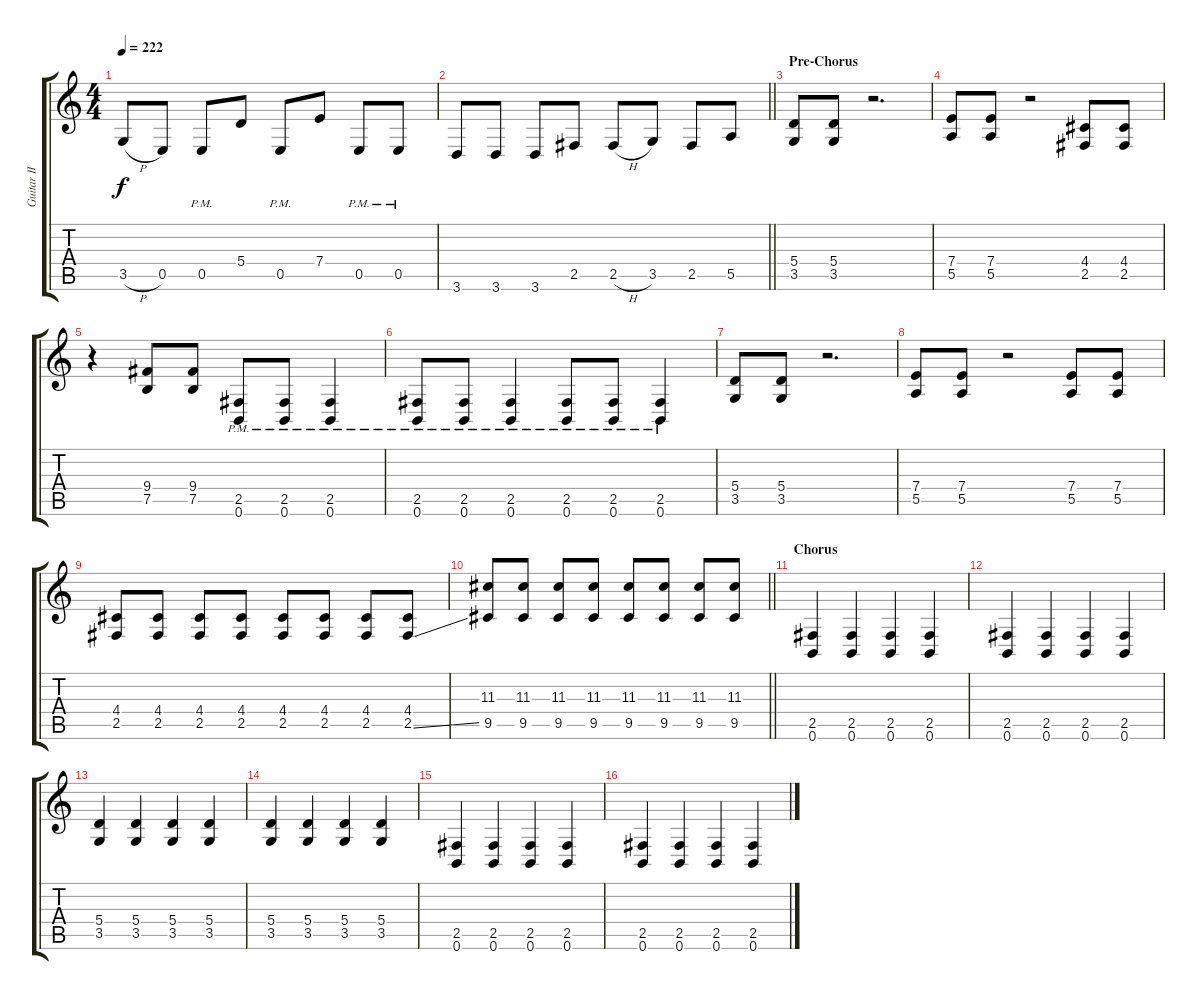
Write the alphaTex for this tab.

\track ("Guitar II" "Guitar II") {instrument distortionguitar}
\staff {score tabs}
\tuning (B3 Gb3 D3 A2 E2 B1) {hide}
\ts (4 4)
\tempo 222
\clef g2
\ks c
3.5{h}.8{dy f} 0.5.8 0.5{pm}.8 5.4.8 0.5{pm}.8 7.4.8 0.5{pm}.8 0.5{pm}.8 |
\barLineRight lightlight
3.6.8 3.6.8 3.6.8 2.5.8 2.5{h}.8 3.5.8 2.5.8 5.5.8 |
\section ("" "Pre-Chorus")
(5.4 3.5).8 (5.4 3.5).8 r.2{d} |
(7.4 5.5).8 (7.4 5.5).8 r.2 (4.4 2.5).8 (4.4 2.5).8 |
r.4 (9.4 7.5).8 (9.4 7.5).8 (2.5{pm} 0.6{pm}).8 (2.5{pm} 0.6{pm}).8 (2.5{pm} 0.6{pm}).4 |
(2.5{pm} 0.6{pm}).8 (2.5{pm} 0.6{pm}).8 (2.5{pm} 0.6{pm}).4 (2.5{pm} 0.6{pm}).8 (2.5{pm} 0.6{pm}).8 (2.5{pm} 0.6{pm}).4 |
(5.4 3.5).8 (5.4 3.5).8 r.2{d} |
(7.4 5.5).8 (7.4 5.5).8 r.2 (7.4 5.5).8 (7.4 5.5).8 |
(4.4 2.5).8 (4.4 2.5).8 (4.4 2.5).8 (4.4 2.5).8 (4.4 2.5).8 (4.4 2.5).8 (4.4 2.5).8 (4.4 2.5{ss}).8 |
\barLineRight lightlight
(11.3 9.5).8 (11.3 9.5).8 (11.3 9.5).8 (11.3 9.5).8 (11.3 9.5).8 (11.3 9.5).8 (11.3 9.5).8 (11.3 9.5).8 |
\section ("" "Chorus")
(2.5 0.6).4 (2.5 0.6).4 (2.5 0.6).4 (2.5 0.6).4 |
(2.5 0.6).4 (2.5 0.6).4 (2.5 0.6).4 (2.5 0.6).4 |
(5.4 3.5).4 (5.4 3.5).4 (5.4 3.5).4 (5.4 3.5).4 |
(5.4 3.5).4 (5.4 3.5).4 (5.4 3.5).4 (5.4 3.5).4 |
(2.5 0.6).4 (2.5 0.6).4 (2.5 0.6).4 (2.5 0.6).4 |
(2.5 0.6).4 (2.5 0.6).4 (2.5 0.6).4 (2.5 0.6).4
